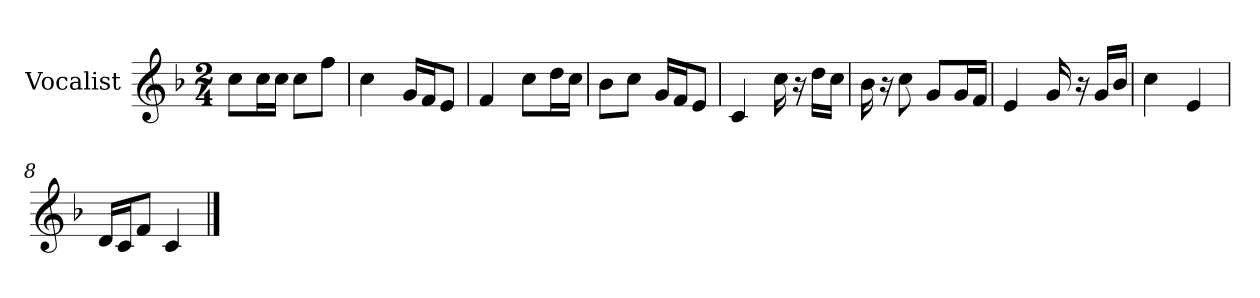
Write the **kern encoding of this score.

**kern
*part1
*staff1
*I"Vocalist
*k[b-]
*F:
*M2/4
=
8ccL
16ccL
16ccJJ
8ccL
8ffJ
=1
4cc
16gLL
16fJ
8eJ
=2
4f
8ccL
16ddL
16ccJJ
=3
8b-L
8ccJ
16gLL
16fJ
8eJ
=4
4c
16cc
16r
16ddLL
16ccJJ
=5
16b-
16r
8cc
8gL
16gL
16fJJ
=6
4e
16g
16r
16gLL
16b-JJ
=7
4cc
4e
=8
16dLL
16cJ
8fJ
4c
==
*-
